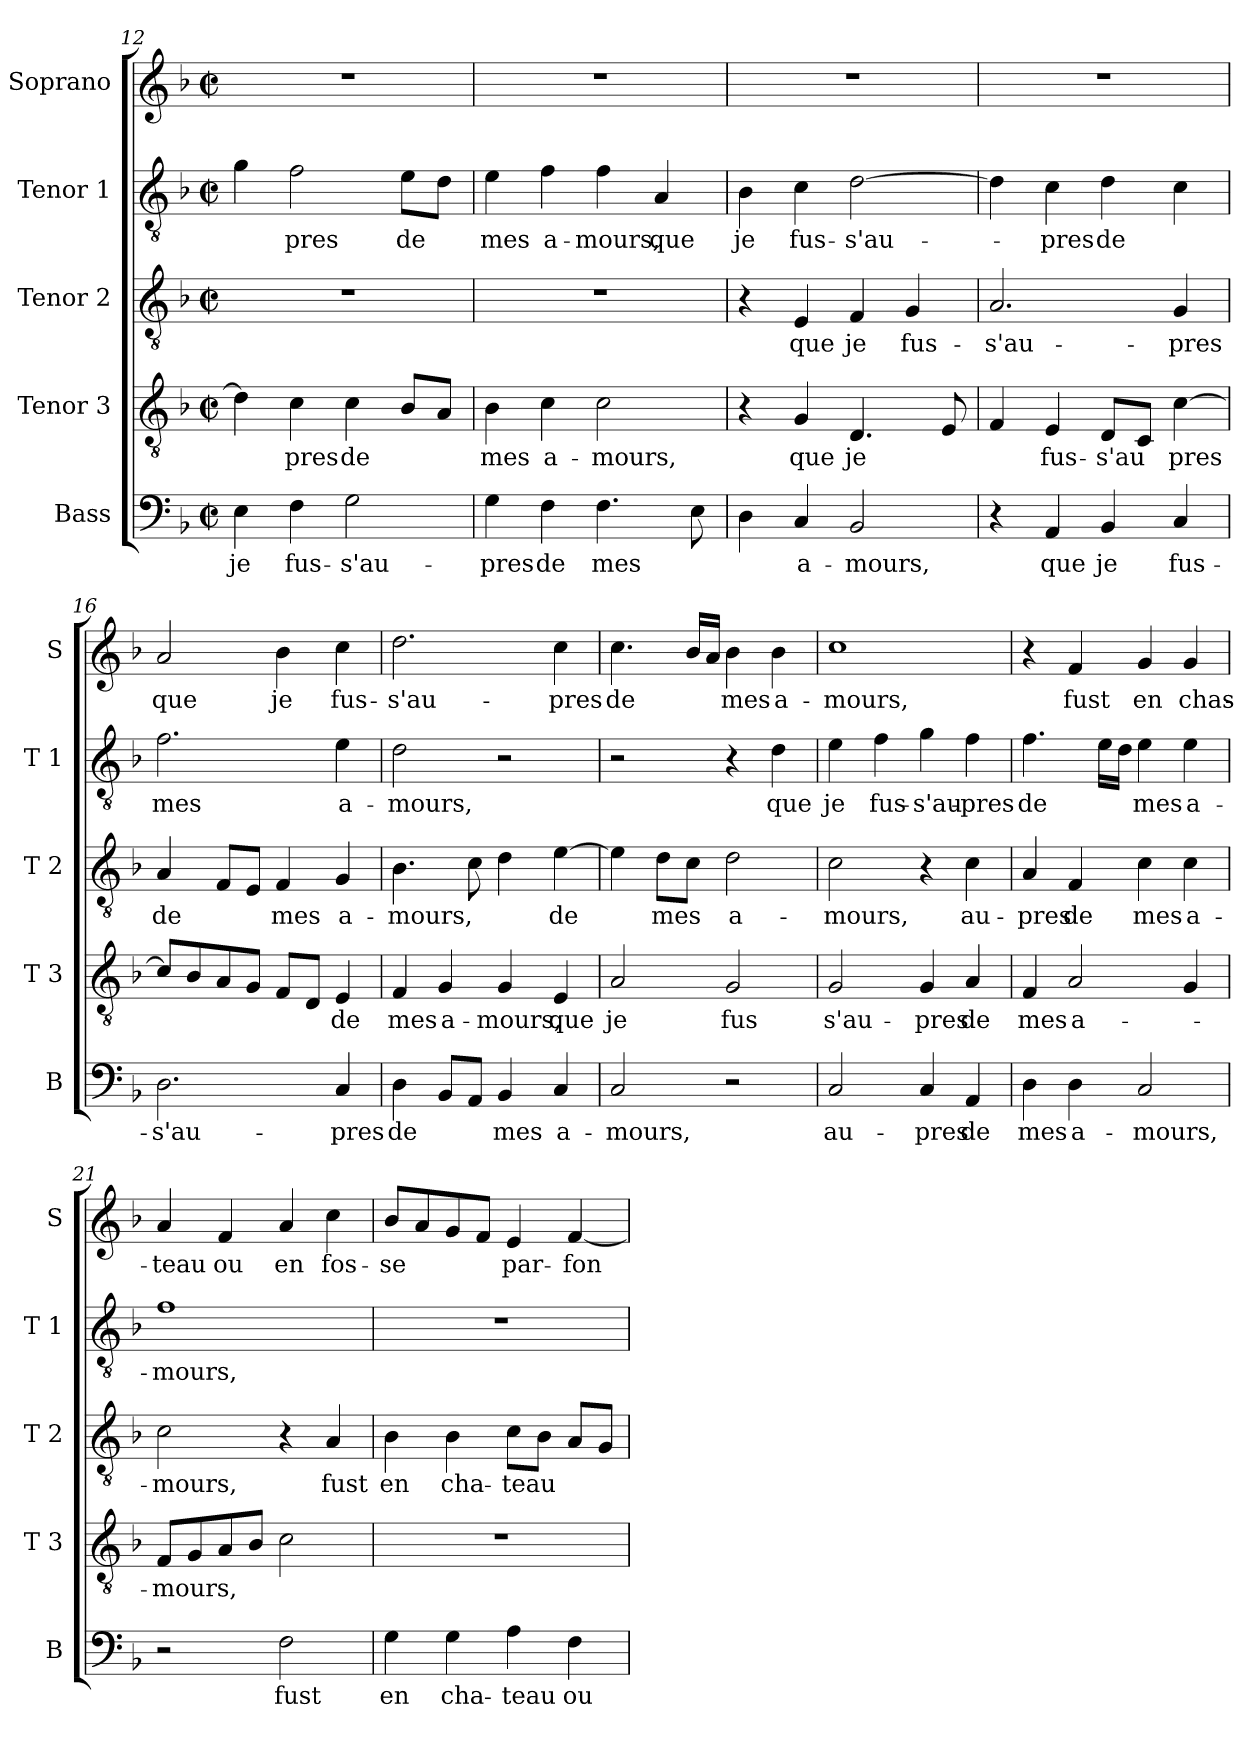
**kern	**text	**kern	**text	**kern	**text	**kern	**text	**kern	**text
*part5	*part5	*part4	*part4	*part3	*part3	*part2	*part2	*part1	*part1
*staff5	*staff5	*staff4	*staff4	*staff3	*staff3	*staff2	*staff2	*staff1	*staff1
*I"Bass	*	*I"Tenor 3	*	*I"Tenor 2	*	*I"Tenor 1	*	*I"Soprano	*
*I'B	*	*I'T 3	*	*I'T 2	*	*I'T 1	*	*I'S	*
!!LO:PB:g=z
*clefF4	*	*clefGv2	*	*clefGv2	*	*clefGv2	*	*clefG2	*
*k[b-]	*	*k[b-]	*	*k[b-]	*	*k[b-]	*	*k[b-]	*
*F:	*	*F:	*	*F:	*	*F:	*	*F:	*
*M2/2	*	*M2/2	*	*M2/2	*	*M2/2	*	*M2/2	*
*met(c|)	*	*met(c|)	*	*met(c|)	*	*met(c|)	*	*met(c|)	*
=12	=12	=12	=12	=12	=12	=12	=12	=12	=12
4E\	je	4d\]	.	1r	.	4g\	.	1r	.
4F\	fus-	4c\	pres	.	.	2f\	-pres	.	.
2G\	-s'au-	4c\	de	.	.	.	.	.	.
.	.	8B-/L	.	.	.	8e\L	de	.	.
.	.	8A/J	.	.	.	8d\J	.	.	.
=13	=13	=13	=13	=13	=13	=13	=13	=13	=13
4G\	-pres	4B-\	mes	1r	.	4e\	mes	1r	.
4F\	de	4c\	a-	.	.	4f\	a-	.	.
4.F\	mes	2c\	-mours,	.	.	4f\	-mours,	.	.
.	.	.	.	.	.	4A/	que	.	.
8E\	.	.	.	.	.	.	.	.	.
=14	=14	=14	=14	=14	=14	=14	=14	=14	=14
4D\	.	4r	.	4r	.	4B-\	je	1r	.
4C/	a-	4G/	que	4E/	que	4c\	fus-	.	.
2BB-/	-mours,	4.D/	je	4F/	je	[2d\	-s'au-	.	.
.	.	.	.	4G/	fus-	.	.	.	.
.	.	8E/	.	.	.	.	.	.	.
=15	=15	=15	=15	=15	=15	=15	=15	=15	=15
4r	.	4F/	.	2.A/	-s'au-	4d\]	.	1r	.
4AA/	que	4E/	fus-	.	.	4c\	-pres	.	.
4BB-/	je	8D/L	-s'au	.	.	4d\	de	.	.
.	.	8C/J	.	.	.	.	.	.	.
4C/	fus-	[4c\	pres	4G/	-pres	4c\	.	.	.
=16	=16	=16	=16	=16	=16	=16	=16	=16	=16
2.D\	-s'au-	8c/L]	.	4A/	de	2.f\	mes	2a/	que
.	.	8B-/	.	.	.	.	.	.	.
.	.	8A/	.	8F/L	.	.	.	.	.
.	.	8G/J	.	8E/J	.	.	.	.	.
.	.	8F/L	.	4F/	mes	.	.	4b-\	je
.	.	8D/J	.	.	.	.	.	.	.
4C/	-pres	4E/	de	4G/	a-	4e\	a-	4cc\	fus-
=17	=17	=17	=17	=17	=17	=17	=17	=17	=17
4D\	de	4F/	mes	4.B-\	-mours,	2d\	-mours,	2.dd\	-s'au-
8BB-/L	.	4G/	a-	.	.	.	.	.	.
8AA/J	.	.	.	8c\	.	.	.	.	.
4BB-/	mes	4G/	-mours,	4d\	.	2r	.	.	.
4C/	a-	4E/	que	[4e\	de	.	.	4cc\	-pres
!!LO:LB:g=z
=18	=18	=18	=18	=18	=18	=18	=18	=18	=18
2C/	-mours,	2A/	je	4e\]	.	2r	.	4.cc\	de
.	.	.	.	8d\L	mes	.	.	.	.
.	.	.	.	8c\J	.	.	.	16b-/LL	.
.	.	.	.	.	.	.	.	16a/JJ	.
2r	.	2G/	fus	2d\	a-	4r	.	4b-\	mes
.	.	.	.	.	.	4d\	que	4b-\	a-
=19	=19	=19	=19	=19	=19	=19	=19	=19	=19
2C/	au-	2G/	s'au-	2c\	-mours,	4e\	je	1cc	-mours,
.	.	.	.	.	.	4f\	fus-	.	.
4C/	-pres	4G/	-pres	4r	.	4g\	-s'au-	.	.
4AA/	de	4A/	de	4c\	au-	4f\	-pres	.	.
=20	=20	=20	=20	=20	=20	=20	=20	=20	=20
4D\	mes	4F/	mes	4A/	-pres	4.f\	de	4r	.
4D\	a-	2A/	a-	4F/	de	.	.	4f/	fust
.	.	.	.	.	.	16e\LL	.	.	.
.	.	.	.	.	.	16d\JJ	.	.	.
2C/	-mours,	.	.	4c\	mes	4e\	mes	4g/	en
.	.	4G/	.	4c\	a-	4e\	a-	4g/	chas-
=21	=21	=21	=21	=21	=21	=21	=21	=21	=21
2r	.	8F/L	-mours,	2c\	-mours,	1f	-mours,	4a/	-teau
.	.	8G/	.	.	.	.	.	.	.
.	.	8A/	.	.	.	.	.	4f/	ou
.	.	8B-/J	.	.	.	.	.	.	.
2F\	fust	2c\	.	4r	.	.	.	4a/	en
.	.	.	.	4A/	fust	.	.	4cc\	fos-
=22	=22	=22	=22	=22	=22	=22	=22	=22	=22
4G\	en	1r	.	4B-\	en	1r	.	8b-/L	-se
.	.	.	.	.	.	.	.	8a/	.
4G\	cha-	.	.	4B-\	cha-	.	.	8g/	.
.	.	.	.	.	.	.	.	8f/J	.
4A\	-teau	.	.	8c\L	-teau	.	.	4e/	par-
.	.	.	.	8B-\J	.	.	.	.	.
4F\	ou	.	.	8A/L	.	.	.	[4f/	-fon-
.	.	.	.	8G/J	.	.	.	.	.
=	=	=	=	=	=	=	=	=	=
*-	*-	*-	*-	*-	*-	*-	*-	*-	*-
